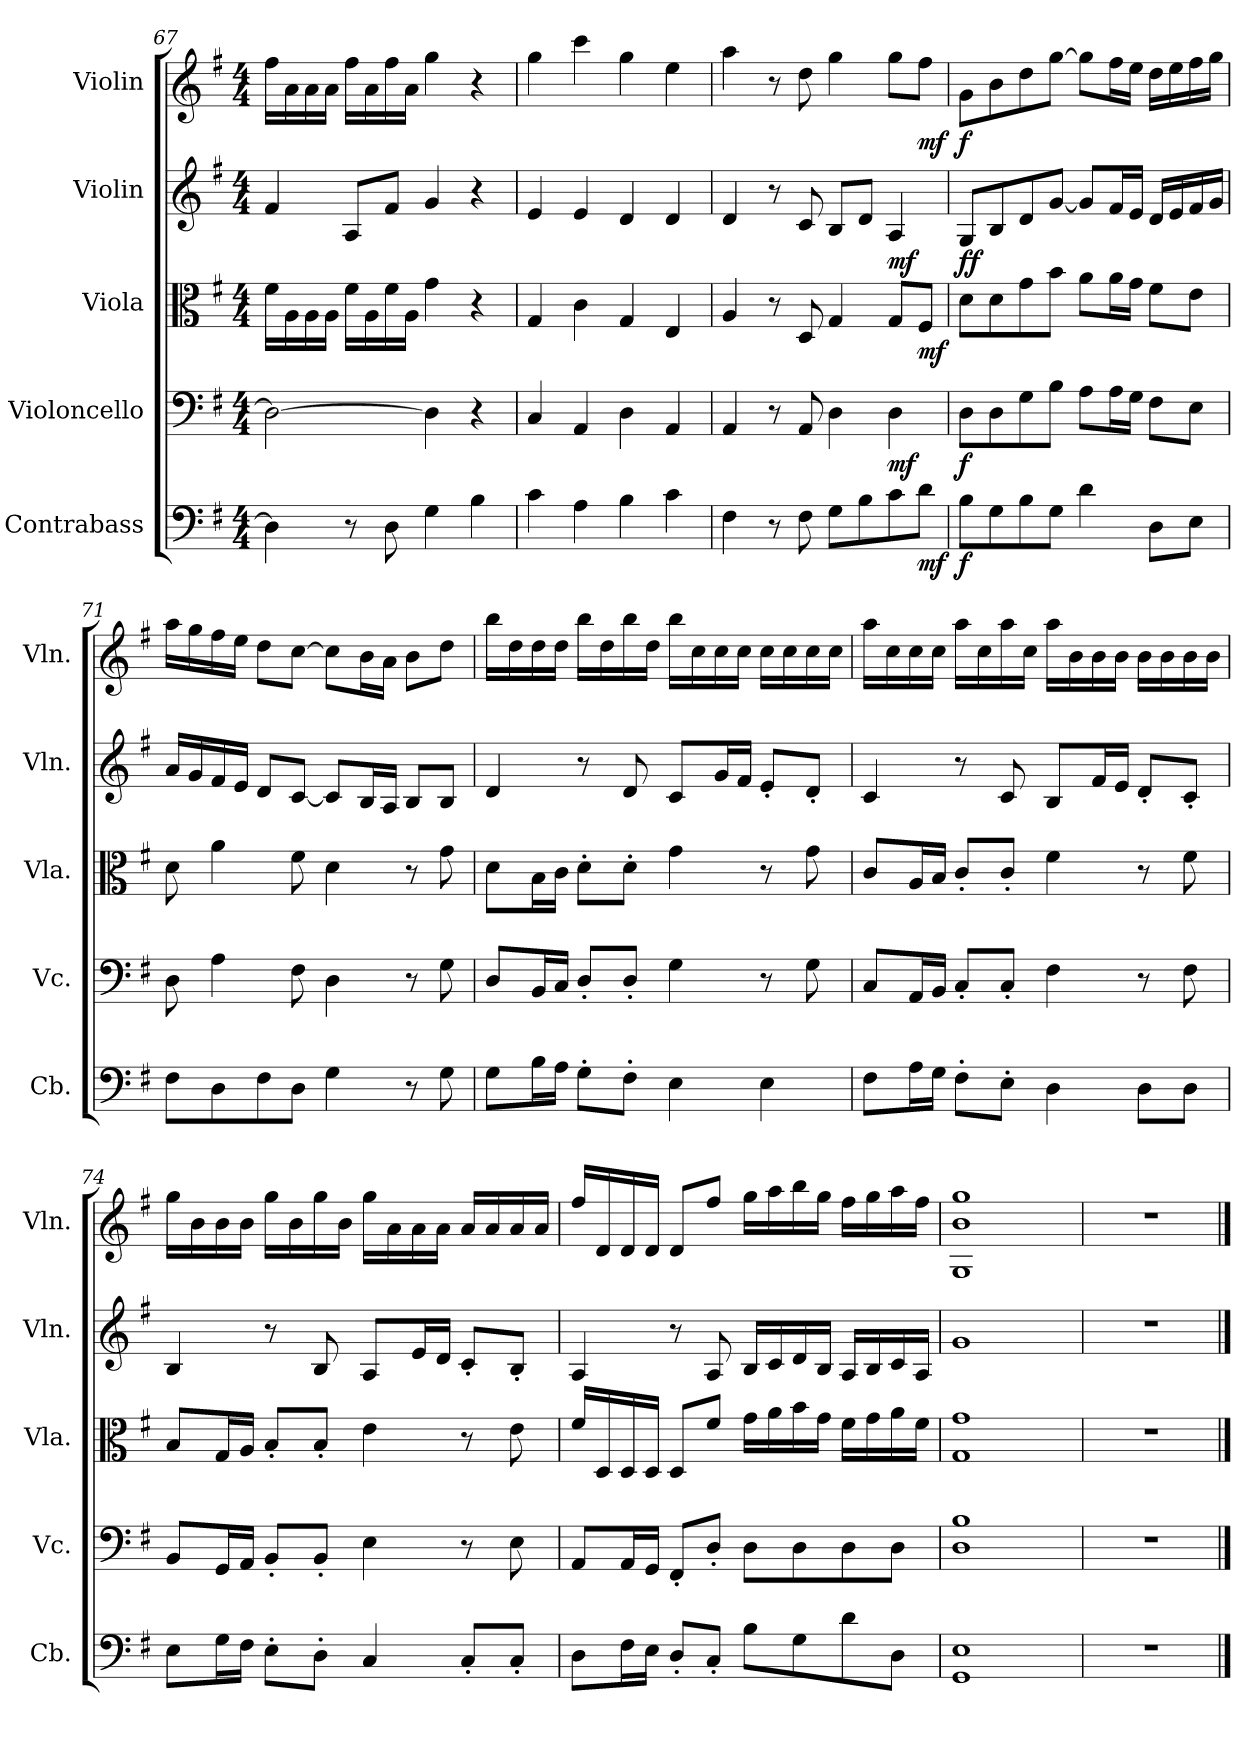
**kern	**dynam	**kern	**dynam	**kern	**dynam	**kern	**kern	**dynam
*part5	*part5	*part4	*part4	*part3	*part3	*part2	*part1	*part1
*staff5	*staff5	*staff4	*staff4	*staff3	*staff3	*staff2	*staff1	*staff1
*I"Contrabass	*	*I"Violoncello	*	*I"Viola	*	*I"Violin	*I"Violin	*
*I'Cb.	*	*I'Vc.	*	*I'Vla.	*	*I'Vln.	*I'Vln.	*
!!LO:PB:g=z
*clefF4	*	*clefF4	*	*clefC3	*	*clefG2	*clefG2	*
*ITrd7c12	*	*	*	*	*	*	*	*
*k[f#]	*	*k[f#]	*	*k[f#]	*	*k[f#]	*k[f#]	*
*M4/4	*	*M4/4	*	*M4/4	*	*M4/4	*M4/4	*
=67	=67	=67	=67	=67	=67	=67	=67	=67
4DD\]	.	2D\_	.	16f#\LL	.	4f#/	16ff#\LL	.
.	.	.	.	16A\	.	.	16a\	.
.	.	.	.	16A\	.	.	16a\	.
.	.	.	.	16A\JJ	.	.	16a\JJ	.
8r	.	.	.	16f#\LL	.	8A/L	16ff#\LL	.
.	.	.	.	16A\	.	.	16a\	.
8DD\	.	.	.	16f#\	.	8f#/J	16ff#\	.
.	.	.	.	16A\JJ	.	.	16a\JJ	.
4GG\	.	4D\]	.	4g\	.	4g/	4gg\	.
4BB\	.	4r	.	4r	.	4r	4r	.
=68	=68	=68	=68	=68	=68	=68	=68	=68
4C\	.	4C/	.	4G/	.	4e/	4gg\	.
4AA\	.	4AA/	.	4c\	.	4e/	4ccc\	.
4BB\	.	4D\	.	4G/	.	4d/	4gg\	.
4C\	.	4AA/	.	4E/	.	4d/	4ee\	.
=69	=69	=69	=69	=69	=69	=69	=69	=69
4FF#\	.	4AA/	.	4A/	.	4d/	4aa\	.
8r	.	8r	.	8r	.	8r	8r	.
8FF#\	.	8AA/	.	8D/	.	8c/	8dd\	.
8GG\L	.	4D\	.	4G/	.	8B/L	4gg\	.
8BB\	.	.	.	.	.	8d/J	.	.
!	!	!	!LO:DY:b	!	!LO:DY:a	!	!	!
8C\	.	4D\	mf	8G/L	mf	4A/	8gg\L	.
!	!LO:DY:b	!	!	!	!LO:DY:b	!	!	!LO:DY:b
8D\J	mf	.	.	8F#/J	mf	.	8ff#\J	mf
=70	=70	=70	=70	=70	=70	=70	=70	=70
!	!LO:DY:b	!	!LO:DY:b	!	!LO:DY:b	!	!	!
!	!	!	!	!	!LO:DY:n=1:a	!	!	!LO:DY:b
8BB\L	f	8D\L	f	8d\L	f f	8G/L	8g\L	f
8GG\	.	8D\	.	8d\	.	8B/	8b\	.
8BB\	.	8G\	.	8g\	.	8d/	8dd\	.
8GG\J	.	8B\J	.	8b\J	.	[8g/J	[8gg\J	.
4D\	.	8A\L	.	8a\L	.	8g/L]	8gg\L]	.
.	.	16A\L	.	16a\L	.	16f#/L	16ff#\L	.
.	.	16G\JJ	.	16g\JJ	.	16e/JJ	16ee\JJ	.
8DD\L	.	8F#\L	.	8f#\L	.	16d/LL	16dd\LL	.
.	.	.	.	.	.	16e/	16ee\	.
8EE\J	.	8E\J	.	8e\J	.	16f#/	16ff#\	.
.	.	.	.	.	.	16g/JJ	16gg\JJ	.
!!LO:LB:g=z
=71	=71	=71	=71	=71	=71	=71	=71	=71
8FF#\L	.	8D\	.	8d\	.	16a/LL	16aa\LL	.
.	.	.	.	.	.	16g/	16gg\	.
8DD\	.	4A\	.	4a\	.	16f#/	16ff#\	.
.	.	.	.	.	.	16e/JJ	16ee\JJ	.
8FF#\	.	.	.	.	.	8d/L	8dd\L	.
8DD\J	.	8F#\	.	8f#\	.	[8c/J	[8cc\J	.
4GG\	.	4D\	.	4d\	.	8c/L]	8cc\L]	.
.	.	.	.	.	.	16B/L	16b\L	.
.	.	.	.	.	.	16A/JJ	16a\JJ	.
8r	.	8r	.	8r	.	8B/L	8b\L	.
8GG\	.	8G\	.	8g\	.	8B/J	8dd\J	.
=72	=72	=72	=72	=72	=72	=72	=72	=72
8GG\L	.	8D/L	.	8d\L	.	4d/	16bb\LL	.
.	.	.	.	.	.	.	16dd\	.
16BB\L	.	16BB/L	.	16B\L	.	.	16dd\	.
16AA\JJ	.	16C/JJ	.	16c\JJ	.	.	16dd\JJ	.
8GG'\L	.	8D'/L	.	8d'\L	.	8r	16bb\LL	.
.	.	.	.	.	.	.	16dd\	.
8FF#'\J	.	8D'/J	.	8d'\J	.	8d/	16bb\	.
.	.	.	.	.	.	.	16dd\JJ	.
4EE\	.	4G\	.	4g\	.	8c/L	16bb\LL	.
.	.	.	.	.	.	.	16cc\	.
.	.	.	.	.	.	16g/L	16cc\	.
.	.	.	.	.	.	16f#/JJ	16cc\JJ	.
4EE\	.	8r	.	8r	.	8e'/L	16cc\LL	.
.	.	.	.	.	.	.	16cc\	.
.	.	8G\	.	8g\	.	8d'/J	16cc\	.
.	.	.	.	.	.	.	16cc\JJ	.
=73	=73	=73	=73	=73	=73	=73	=73	=73
8FF#\L	.	8C/L	.	8c/L	.	4c/	16aa\LL	.
.	.	.	.	.	.	.	16cc\	.
16AA\L	.	16AA/L	.	16A/L	.	.	16cc\	.
16GG\JJ	.	16BB/JJ	.	16B/JJ	.	.	16cc\JJ	.
8FF#'\L	.	8C'/L	.	8c'/L	.	8r	16aa\LL	.
.	.	.	.	.	.	.	16cc\	.
8EE'\J	.	8C'/J	.	8c'/J	.	8c/	16aa\	.
.	.	.	.	.	.	.	16cc\JJ	.
4DD\	.	4F#\	.	4f#\	.	8B/L	16aa\LL	.
.	.	.	.	.	.	.	16b\	.
.	.	.	.	.	.	16f#/L	16b\	.
.	.	.	.	.	.	16e/JJ	16b\JJ	.
8DD\L	.	8r	.	8r	.	8d'/L	16b\LL	.
.	.	.	.	.	.	.	16b\	.
8DD\J	.	8F#\	.	8f#\	.	8c'/J	16b\	.
.	.	.	.	.	.	.	16b\JJ	.
!!LO:PB:g=z
=74	=74	=74	=74	=74	=74	=74	=74	=74
8EE\L	.	8BB/L	.	8B/L	.	4B/	16gg\LL	.
.	.	.	.	.	.	.	16b\	.
16GG\L	.	16GG/L	.	16G/L	.	.	16b\	.
16FF#\JJ	.	16AA/JJ	.	16A/JJ	.	.	16b\JJ	.
8EE'\L	.	8BB'/L	.	8B'/L	.	8r	16gg\LL	.
.	.	.	.	.	.	.	16b\	.
8DD'\J	.	8BB'/J	.	8B'/J	.	8B/	16gg\	.
.	.	.	.	.	.	.	16b\JJ	.
4CC/	.	4E\	.	4e\	.	8A/L	16gg\LL	.
.	.	.	.	.	.	.	16a\	.
.	.	.	.	.	.	16e/L	16a\	.
.	.	.	.	.	.	16d/JJ	16a\JJ	.
8CC'/L	.	8r	.	8r	.	8c'/L	16a/LL	.
.	.	.	.	.	.	.	16a/	.
8CC'/J	.	8E\	.	8e\	.	8B'/J	16a/	.
.	.	.	.	.	.	.	16a/JJ	.
=75	=75	=75	=75	=75	=75	=75	=75	=75
8DD\L	.	8AA/L	.	16f#/LL	.	4A/	16ff#/LL	.
.	.	.	.	16D/	.	.	16d/	.
16FF#\L	.	16AA/L	.	16D/	.	.	16d/	.
16EE\JJ	.	16GG/JJ	.	16D/JJ	.	.	16d/JJ	.
8DD'/L	.	8FF#'/L	.	8D/L	.	8r	8d/L	.
8CC'/J	.	8D'/J	.	8f#/J	.	8A/	8ff#/J	.
8BB\L	.	8D\L	.	16g\LL	.	16B/LL	16gg\LL	.
.	.	.	.	16a\	.	16c/	16aa\	.
8GG\	.	8D\	.	16b\	.	16d/	16bb\	.
.	.	.	.	16g\JJ	.	16B/JJ	16gg\JJ	.
8D\	.	8D\	.	16f#\LL	.	16A/LL	16ff#\LL	.
.	.	.	.	16g\	.	16B/	16gg\	.
8DD\J	.	8D\J	.	16a\	.	16c/	16aa\	.
.	.	.	.	16f#\JJ	.	16A/JJ	16ff#\JJ	.
=76	=76	=76	=76	=76	=76	=76	=76	=76
1GGG 1EE	.	1D 1B	.	1G 1g	.	1g	1G 1b 1gg	.
=77	=77	=77	=77	=77	=77	=77	=77	=77
1r	.	1r	.	1r	.	1r	1r	.
==	==	==	==	==	==	==	==	==
*-	*-	*-	*-	*-	*-	*-	*-	*-
